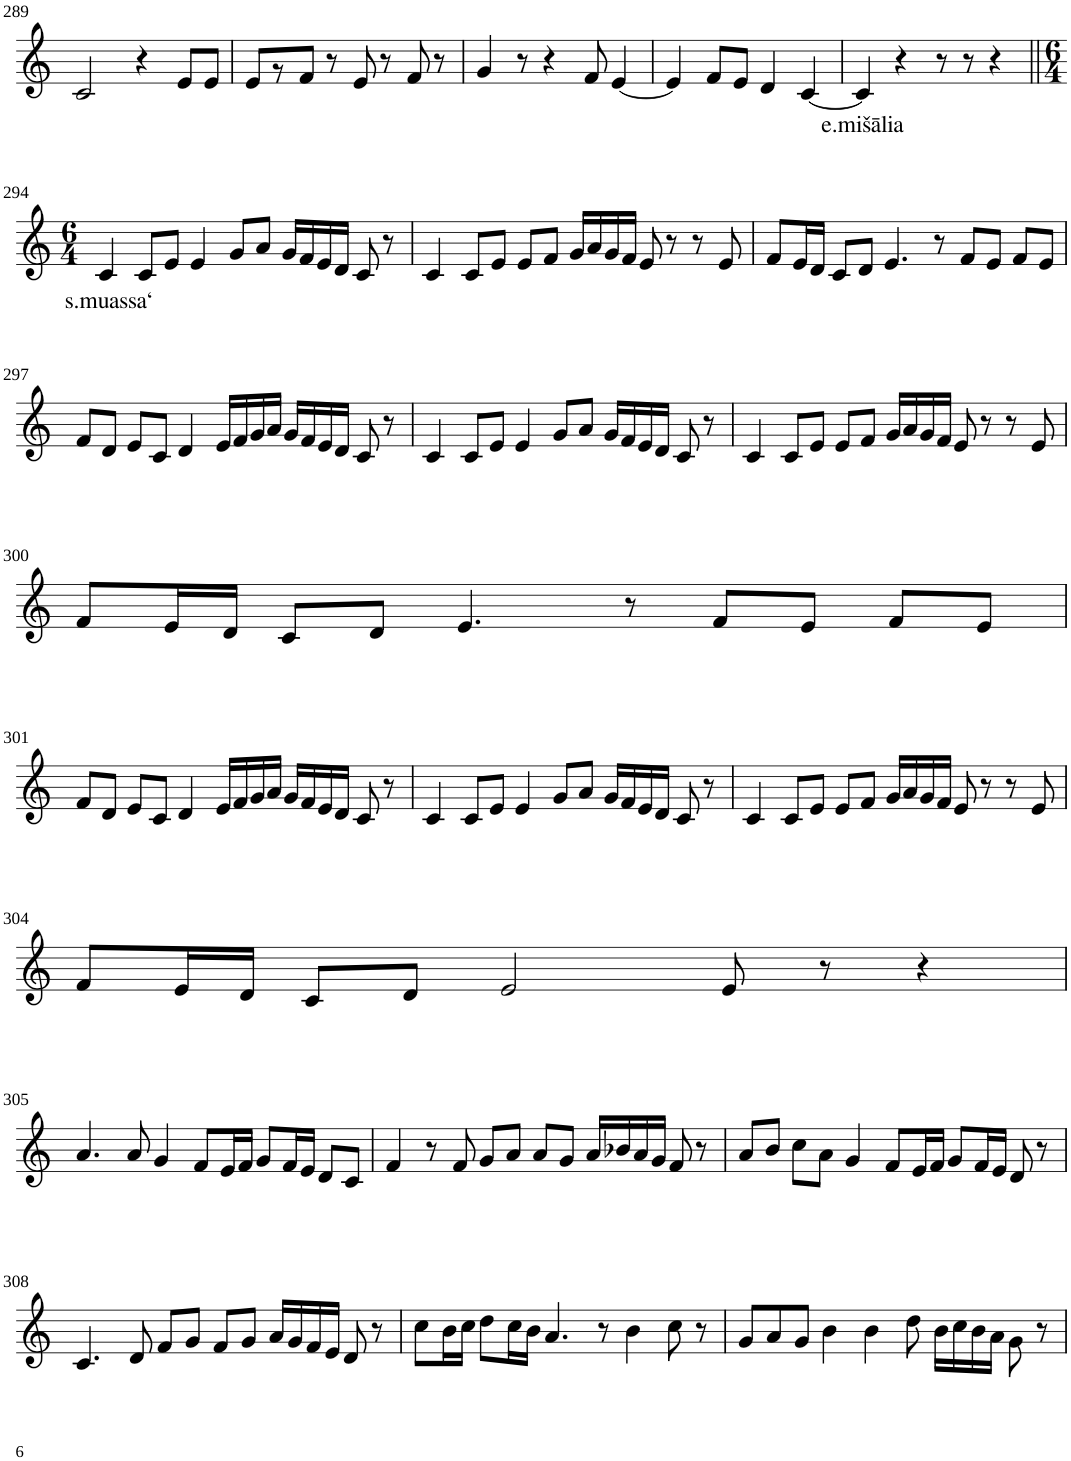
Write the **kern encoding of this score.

**kern	**text
*part1	*part1
*staff1	*staff1
*I"Violin	*
!!LO:PB:g=z
*clefG2	*
*k[]	*
*M4/4	*
=289	=289
2c/	.
4r	.
8e/L	.
8e/J	.
=290	=290
8e/L	.
8r	.
8f/J	.
8r	.
8e/	.
8r	.
8f/	.
8r	.
=291	=291
4g/	.
8r	.
4r	.
8f/	.
[4e/	.
=292	=292
4e/]	.
8f/L	.
8e/J	.
4d/	.
[4c/	.
=293	=293
!	!LO:LY:b
4c/]	e.mišālia
4r	.
8r	.
8r	.
4r	.
!!LO:LB:g=z
=294||	=294||
*M6/4	*
!	!LO:LY:b
4c/	s.muassa‘
8c/L	.
8e/J	.
4e/	.
8g/L	.
8a/J	.
16g/LL	.
16f/	.
16e/	.
16d/JJ	.
8c/	.
8r	.
=295	=295
4c/	.
8c/L	.
8e/J	.
8e/L	.
8f/J	.
16g/LL	.
16a/	.
16g/	.
16f/JJ	.
8e/	.
8r	.
8r	.
8e/	.
=296	=296
8f/L	.
16e/L	.
16d/JJ	.
8c/L	.
8d/J	.
4.e/	.
8r	.
8f/L	.
8e/J	.
8f/L	.
8e/J	.
!!LO:LB:g=z
=297	=297
8f/L	.
8d/J	.
8e/L	.
8c/J	.
4d/	.
16e/LL	.
16f/	.
16g/	.
16a/JJ	.
16g/LL	.
16f/	.
16e/	.
16d/JJ	.
8c/	.
8r	.
=298	=298
4c/	.
8c/L	.
8e/J	.
4e/	.
8g/L	.
8a/J	.
16g/LL	.
16f/	.
16e/	.
16d/JJ	.
8c/	.
8r	.
=299	=299
4c/	.
8c/L	.
8e/J	.
8e/L	.
8f/J	.
16g/LL	.
16a/	.
16g/	.
16f/JJ	.
8e/	.
8r	.
8r	.
8e/	.
!!LO:LB:g=z
=300	=300
8f/L	.
16e/L	.
16d/JJ	.
8c/L	.
8d/J	.
4.e/	.
8r	.
8f/L	.
8e/J	.
8f/L	.
8e/J	.
!!LO:LB:g=z
=301	=301
8f/L	.
8d/J	.
8e/L	.
8c/J	.
4d/	.
16e/LL	.
16f/	.
16g/	.
16a/JJ	.
16g/LL	.
16f/	.
16e/	.
16d/JJ	.
8c/	.
8r	.
=302	=302
4c/	.
8c/L	.
8e/J	.
4e/	.
8g/L	.
8a/J	.
16g/LL	.
16f/	.
16e/	.
16d/JJ	.
8c/	.
8r	.
=303	=303
4c/	.
8c/L	.
8e/J	.
8e/L	.
8f/J	.
16g/LL	.
16a/	.
16g/	.
16f/JJ	.
8e/	.
8r	.
8r	.
8e/	.
!!LO:LB:g=z
=304	=304
8f/L	.
16e/L	.
16d/JJ	.
8c/L	.
8d/J	.
2e/	.
8e/	.
8r	.
4r	.
!!LO:LB:g=z
=305	=305
4.a/	.
8a/	.
4g/	.
8f/L	.
16e/L	.
16f/JJ	.
8g/L	.
16f/L	.
16e/JJ	.
8d/L	.
8c/J	.
=306	=306
4f/	.
8r	.
8f/	.
8g/L	.
8a/J	.
8a/L	.
8g/J	.
16a/LL	.
16b-X/	.
16a/	.
16g/JJ	.
8f/	.
8r	.
=307	=307
8a/L	.
8b/J	.
8cc\L	.
8a\J	.
4g/	.
8f/L	.
16e/L	.
16f/JJ	.
8g/L	.
16f/L	.
16e/JJ	.
8d/	.
8r	.
!!LO:LB:g=z
=308	=308
4.c/	.
8d/	.
8f/L	.
8g/J	.
8f/L	.
8g/J	.
16a/LL	.
16g/	.
16f/	.
16e/JJ	.
8d/	.
8r	.
=309	=309
8cc\L	.
16b\L	.
16cc\JJ	.
8dd\L	.
16cc\L	.
16b\JJ	.
4.a/	.
8r	.
4b\	.
8cc\	.
8r	.
=310	=310
8g/L	.
8a/	.
8g/J	.
4b\	.
4b\	.
8dd\	.
16b\LL	.
16cc\	.
16b\	.
16a\JJ	.
8g\	.
8r	.
=	=
*-	*-
